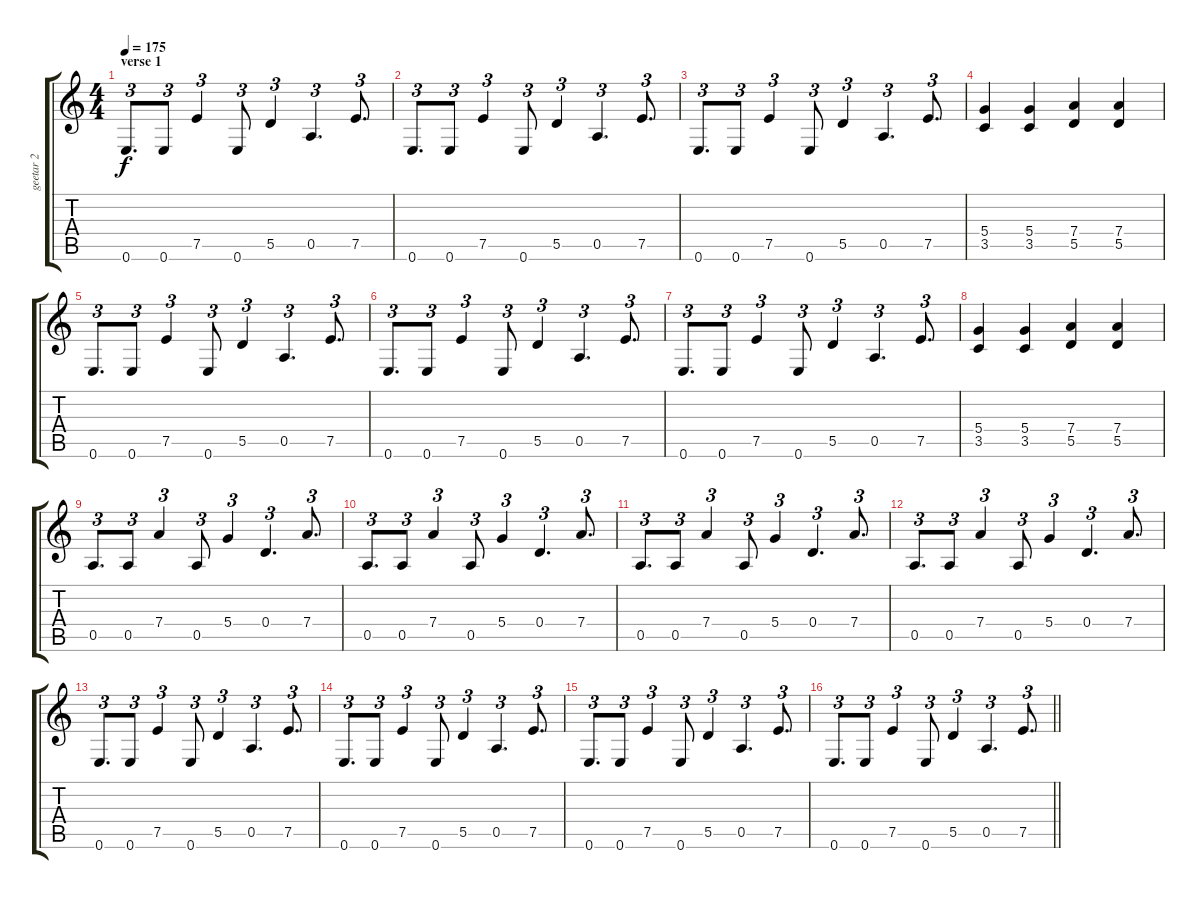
\track ("geetar 2" "geetar 2") {instrument distortionguitar}
\staff {score tabs}
\tuning (E4 B3 G3 D3 A2 E2) {hide}
\ts (4 4)
\section ("" "verse 1")
\tempo 175
\clef g2
\ks c
0.6.8{d tu (3 2) dy f} 0.6.8{tu (3 2)} 7.5.4{tu (3 2)} 0.6.8{tu (3 2)} 5.5.4{tu (3 2)} 0.5.4{d tu (3 2)} 7.5.8{d tu (3 2)} |
0.6.8{d tu (3 2)} 0.6.8{tu (3 2)} 7.5.4{tu (3 2)} 0.6.8{tu (3 2)} 5.5.4{tu (3 2)} 0.5.4{d tu (3 2)} 7.5.8{d tu (3 2)} |
0.6.8{d tu (3 2)} 0.6.8{tu (3 2)} 7.5.4{tu (3 2)} 0.6.8{tu (3 2)} 5.5.4{tu (3 2)} 0.5.4{d tu (3 2)} 7.5.8{d tu (3 2)} |
(5.4 3.5).4 (5.4 3.5).4 (7.4 5.5).4 (7.4 5.5).4 |
0.6.8{d tu (3 2)} 0.6.8{tu (3 2)} 7.5.4{tu (3 2)} 0.6.8{tu (3 2)} 5.5.4{tu (3 2)} 0.5.4{d tu (3 2)} 7.5.8{d tu (3 2)} |
0.6.8{d tu (3 2)} 0.6.8{tu (3 2)} 7.5.4{tu (3 2)} 0.6.8{tu (3 2)} 5.5.4{tu (3 2)} 0.5.4{d tu (3 2)} 7.5.8{d tu (3 2)} |
0.6.8{d tu (3 2)} 0.6.8{tu (3 2)} 7.5.4{tu (3 2)} 0.6.8{tu (3 2)} 5.5.4{tu (3 2)} 0.5.4{d tu (3 2)} 7.5.8{d tu (3 2)} |
(5.4 3.5).4 (5.4 3.5).4 (7.4 5.5).4 (7.4 5.5).4 |
0.5.8{d tu (3 2)} 0.5.8{tu (3 2)} 7.4.4{tu (3 2)} 0.5.8{tu (3 2)} 5.4.4{tu (3 2)} 0.4.4{d tu (3 2)} 7.4.8{d tu (3 2)} |
0.5.8{d tu (3 2)} 0.5.8{tu (3 2)} 7.4.4{tu (3 2)} 0.5.8{tu (3 2)} 5.4.4{tu (3 2)} 0.4.4{d tu (3 2)} 7.4.8{d tu (3 2)} |
0.5.8{d tu (3 2)} 0.5.8{tu (3 2)} 7.4.4{tu (3 2)} 0.5.8{tu (3 2)} 5.4.4{tu (3 2)} 0.4.4{d tu (3 2)} 7.4.8{d tu (3 2)} |
0.5.8{d tu (3 2)} 0.5.8{tu (3 2)} 7.4.4{tu (3 2)} 0.5.8{tu (3 2)} 5.4.4{tu (3 2)} 0.4.4{d tu (3 2)} 7.4.8{d tu (3 2)} |
0.6.8{d tu (3 2)} 0.6.8{tu (3 2)} 7.5.4{tu (3 2)} 0.6.8{tu (3 2)} 5.5.4{tu (3 2)} 0.5.4{d tu (3 2)} 7.5.8{d tu (3 2)} |
0.6.8{d tu (3 2)} 0.6.8{tu (3 2)} 7.5.4{tu (3 2)} 0.6.8{tu (3 2)} 5.5.4{tu (3 2)} 0.5.4{d tu (3 2)} 7.5.8{d tu (3 2)} |
0.6.8{d tu (3 2)} 0.6.8{tu (3 2)} 7.5.4{tu (3 2)} 0.6.8{tu (3 2)} 5.5.4{tu (3 2)} 0.5.4{d tu (3 2)} 7.5.8{d tu (3 2)} |
\barLineRight lightlight
0.6.8{d tu (3 2)} 0.6.8{tu (3 2)} 7.5.4{tu (3 2)} 0.6.8{tu (3 2)} 5.5.4{tu (3 2)} 0.5.4{d tu (3 2)} 7.5.8{d tu (3 2)}
